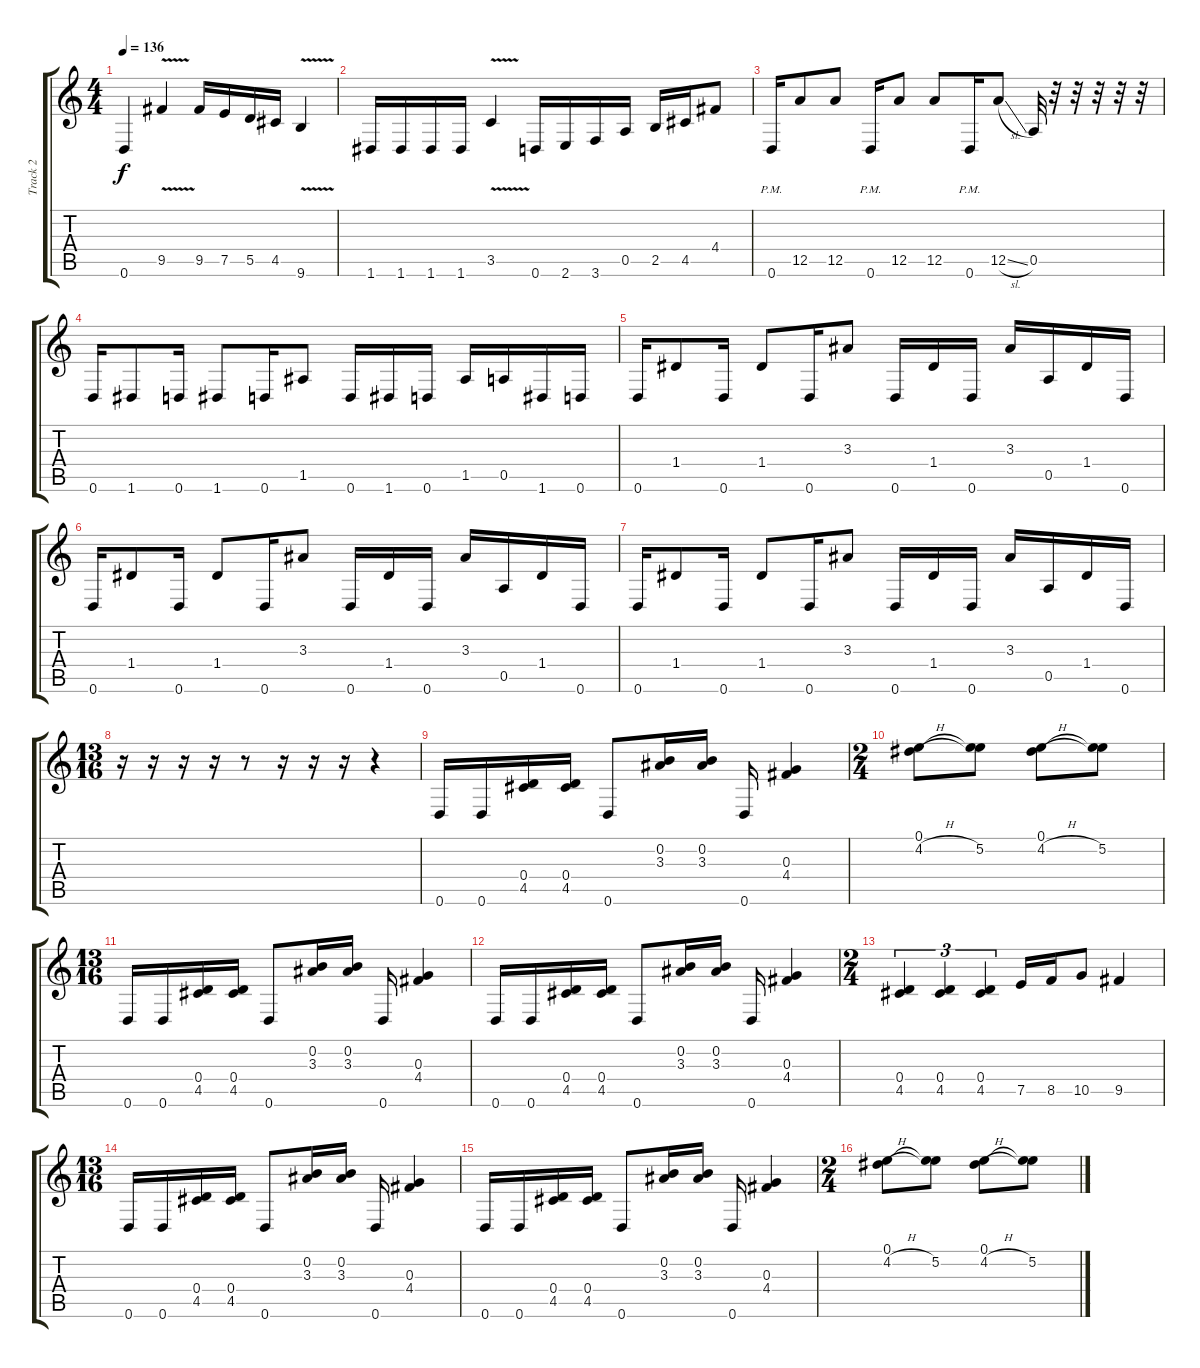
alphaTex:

\track ("Track 2" "Track 2") {instrument overdrivenguitar}
\staff {score tabs}
\tuning (E4 B3 G3 D3 A2 D2) {hide}
\ts (4 4)
\tempo 136
\clef g2
\ks c
0.6.4{dy f} 9.5{v}.4 9.5.16 7.5.16 5.5.16 4.5.16 9.6{v}.4 |
1.6.16 1.6.16 1.6.16 1.6.16 3.5{v}.4 0.6.16 2.6.16 3.6.16 0.5.16 2.5.16 4.5.16 4.4.8 |
0.6{pm}.16 12.5.8 12.5.8 0.6{pm}.16 12.5.8 12.5.8 0.6{pm}.16 12.5{sl}.8 0.5.32 r.32 r.32 r.32 r.32 r.32 |
0.6.16 1.6.8 0.6.16 1.6.8 0.6.16 1.5.8 0.6.16 1.6.16 0.6.16 1.5.16 0.5.16 1.6.16 0.6.16 |
0.6.16 1.4.8 0.6.16 1.4.8 0.6.16 3.3.8 0.6.16 1.4.16 0.6.16 3.3.16 0.5.16 1.4.16 0.6.16 |
0.6.16 1.4.8 0.6.16 1.4.8 0.6.16 3.3.8 0.6.16 1.4.16 0.6.16 3.3.16 0.5.16 1.4.16 0.6.16 |
0.6.16 1.4.8 0.6.16 1.4.8 0.6.16 3.3.8 0.6.16 1.4.16 0.6.16 3.3.16 0.5.16 1.4.16 0.6.16 |
\ts (13 16)
r.16 r.16 r.16 r.16 r.8 r.16 r.16 r.16 r.4 |
0.6.16 0.6.16 (0.4 4.5).16 (0.4 4.5).16 0.6.8 (0.2 3.3).16 (0.2 3.3).16 0.6.16 (0.3 4.4).4 |
\ts (2 4)
(0.1 4.2{h}).8 (0.1{t} 5.2).8 (0.1 4.2{h}).8 (0.1{t} 5.2).8 |
\ts (13 16)
0.6.16 0.6.16 (0.4 4.5).16 (0.4 4.5).16 0.6.8 (0.2 3.3).16 (0.2 3.3).16 0.6.16 (0.3 4.4).4 |
0.6.16 0.6.16 (0.4 4.5).16 (0.4 4.5).16 0.6.8 (0.2 3.3).16 (0.2 3.3).16 0.6.16 (0.3 4.4).4 |
\ts (2 4)
(0.4 4.5).4{tu (3 2)} (0.4 4.5).4{tu (3 2)} (0.4 4.5).4{tu (3 2)} 7.5.16 8.5.16 10.5.8 9.5.4 |
\ts (13 16)
0.6.16 0.6.16 (0.4 4.5).16 (0.4 4.5).16 0.6.8 (0.2 3.3).16 (0.2 3.3).16 0.6.16 (0.3 4.4).4 |
0.6.16 0.6.16 (0.4 4.5).16 (0.4 4.5).16 0.6.8 (0.2 3.3).16 (0.2 3.3).16 0.6.16 (0.3 4.4).4 |
\ts (2 4)
(0.1 4.2{h}).8 (0.1{t} 5.2).8 (0.1 4.2{h}).8 (0.1{t} 5.2).8
